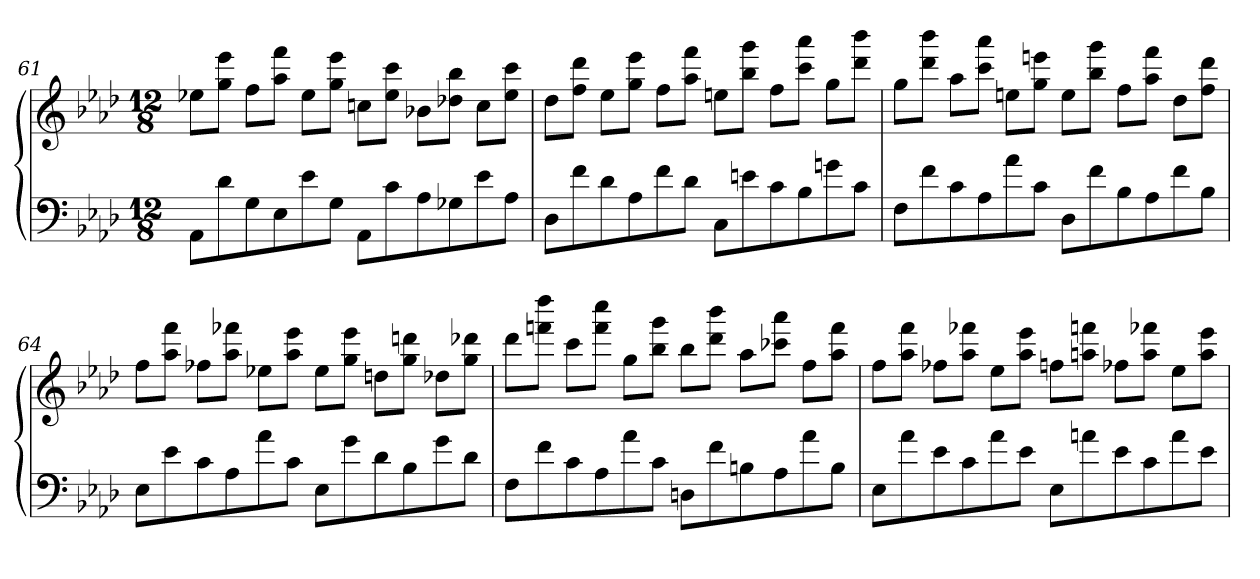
**kern	**kern
*part2	*part1
*staff2	*staff1
*clefF4	*clefG2
*k[b-e-a-d-]	*k[b-e-a-d-]
*M12/8	*M12/8
=61	=61
8AA-L	8ee-XL
8d-	8eee- 8ggJ
8G	8ffL
8E-	8fff 8aa-J
8e-	8ee-L
8GJ	8eee- 8ggJ
8AA-L	8ccnL
8c	8ccc 8ee-J
8A-	8b-XL
8G-X	8bb- 8dd-XJ
8e-	8ccL
8A-J	8ccc 8ee-J
=62	=62
8D-L	8dd-L
8f	8ddd- 8ffJ
8d-	8ee-L
8A-	8eee- 8ggJ
8f	8ffL
8d-J	8fff 8aa-J
8CL	8eenL
8en	8ggg 8bb-J
8c	8ffL
8B-	8aaa- 8cccJ
8gn	8ggL
8cJ	8bbb- 8ddd-J
=63	=63
8FL	8ggL
8f	8bbb- 8ddd-J
8c	8aa-L
8A-	8aaa- 8cccJ
8a-	8eenL
8cJ	8eeen 8ggJ
8D-L	8eeL
8f	8ggg 8bb-J
8B-	8ffL
8A-	8fff 8aa-J
8f	8dd-L
8B-J	8ddd- 8ffJ
=64	=64
8E-L	8ffL
8e-	8fff 8aa-J
8c	8ff-XL
8A-	8fff- 8aa-J
8a-	8ee-XL
8cJ	8eee- 8aa-J
8E-L	8ee-L
8g	8eee- 8ggJ
8d-	8ddnL
8B-	8dddn 8ggJ
8g	8dd-XL
8d-J	8ddd- 8ggJ
=65	=65
8FL	8ddd-L
8f	8dddd- 8fffnJ
8c	8cccL
8A-	8cccc 8fffJ
8a-	8ggL
8cJ	8ggg 8bb-J
8DnL	8bb-L
8f	8bbb- 8ddd-J
8Bn	8aa-L
8A-	8aaa- 8ccc-XJ
8a-	8ffL
8BJ	8fff 8aa-J
=66	=66
8E-L	8ffL
8a-	8fff 8aa-J
8e-	8ff-XL
8c	8fff- 8aa-J
8a-	8ee-L
8e-J	8eee- 8aa-J
8E-L	8ffnL
8an	8fffn 8aanJ
8e-	8ff-XL
8c	8fff- 8aaJ
8a	8ee-L
8e-J	8eee- 8aaJ
=	=
*-	*-
